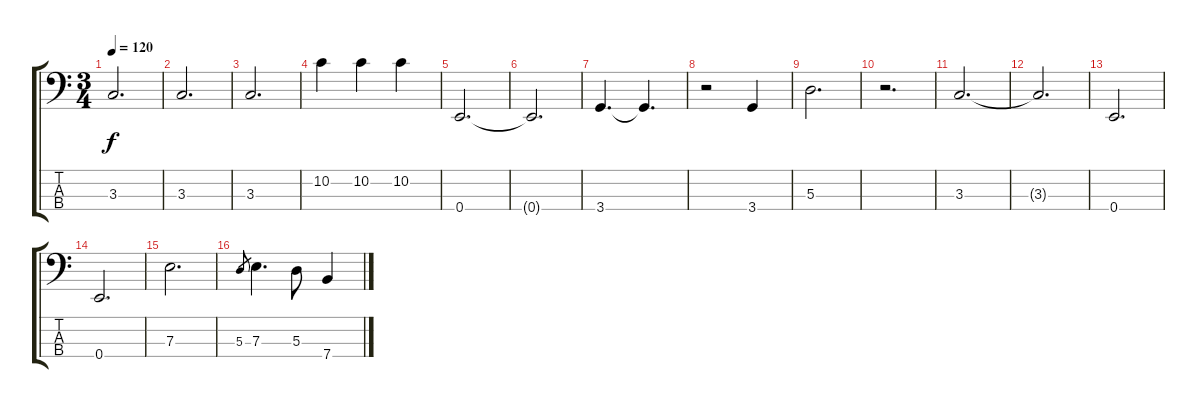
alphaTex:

\track "" {instrument electricbassfinger}
\staff {score tabs}
\tuning (G2 D2 A1 E1) {hide}
\ts (3 4)
\tempo 120
\clef f4
\ks c
3.3.2{d dy f} |
3.3.2{d} |
3.3.2{d} |
10.2.4 10.2.4 10.2.4 |
0.4.2{d} |
0.4{t}.2{d} |
3.4.4{d} 3.4{t}.4{d} |
r.2 3.4.4 |
5.3.2{d} |
r.2{d} |
3.3.2{d} |
3.3{t}.2{d} |
0.4.2{d} |
0.4.2{d} |
7.3.2{d} |
5.3.8{gr} 7.3.4{d} 5.3.8 7.4.4
